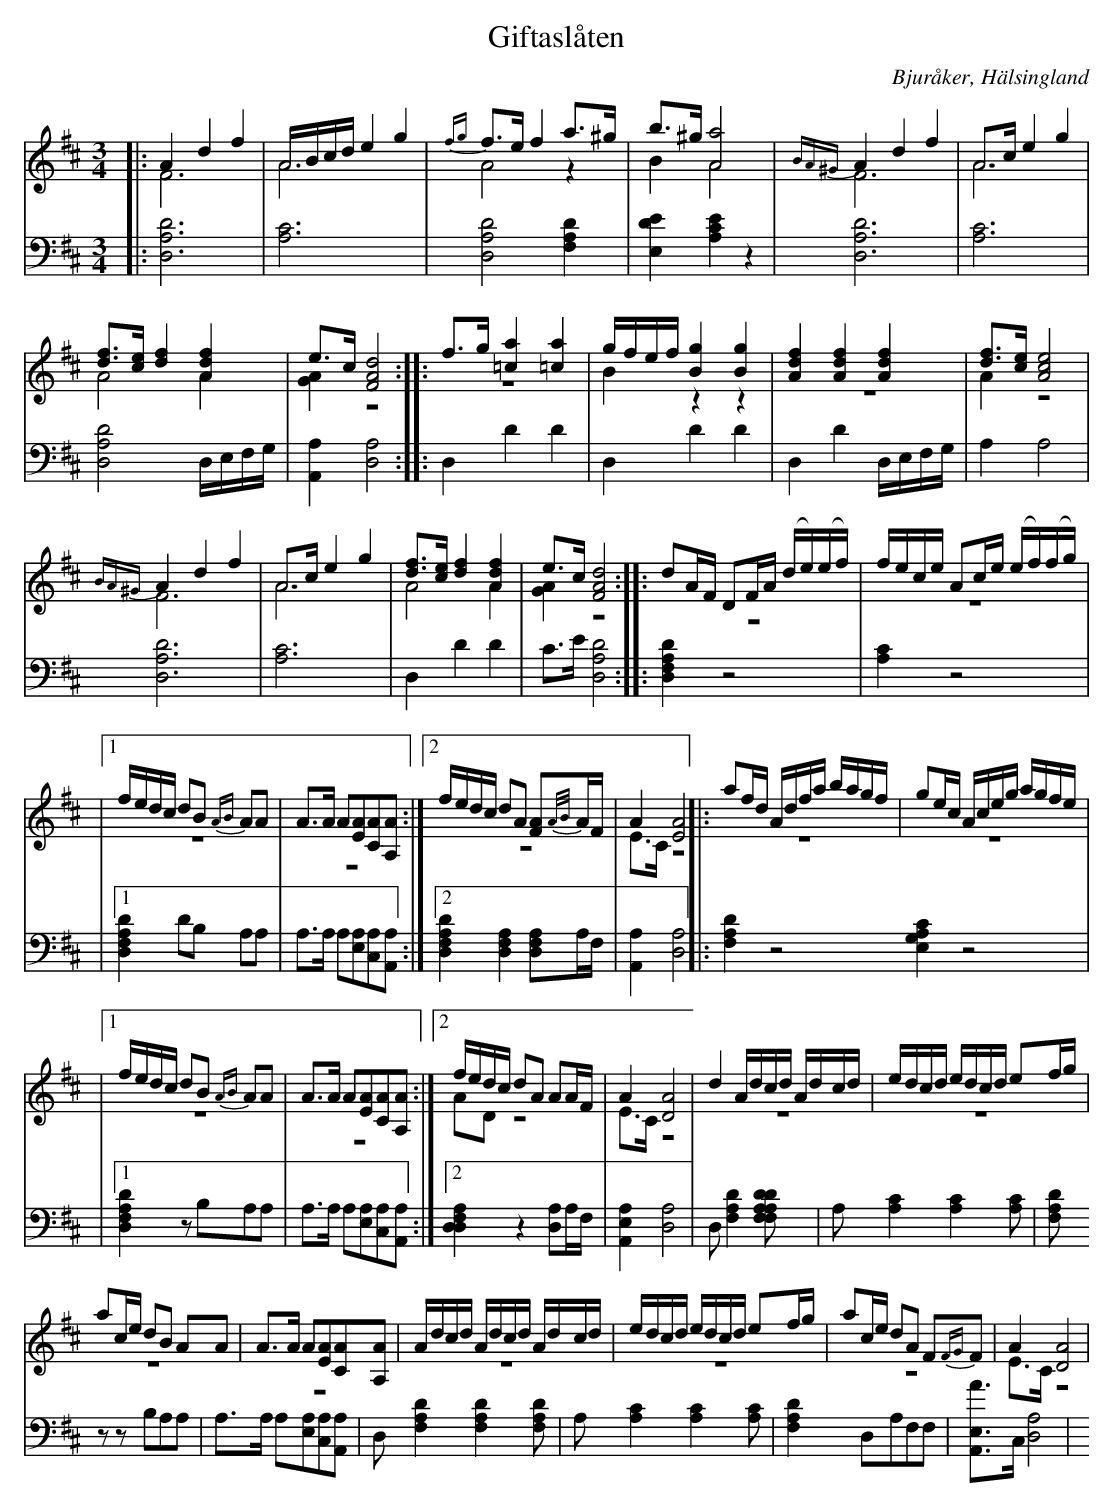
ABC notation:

X:1
T: Giftaslåten
O: Bjuråker, Hälsingland
M: 3/4
L: 1/8
K: D
V:1
V:2 merge
V:3
V:1
|: A2 d2 f2|A/B/c/d/ e2 g2|{fg}f>e f2 a>^g |b>^g [A4a4]|{BA^G}A2 d2 f2|A>c e2 g2|
[df]>[ce] [d2f2] [A2d2f2]| e>c [F4A4d4]:||:f>g [=c2a2] [=c2a2]|g/f/e/f/ [B2g2] [B2g2]|[A2d2f2] [A2d2f2] [A2d2f2] |[df]>[ce] [A4c4e4]|
{BA^G}A2 d2 f2|A>c e2 g2|[df]>[ce] [d2f2] [A2d2f2]| e>c [F4A4d4]:||:dA/F/ DF/A/ (d/e/)(e/f/)|f/e/c/e/ Ac/e/ (e/f/)(f/g/)|
|1 f/e/d/c/ dB {AB}AA|A>A A[EA][CA][A,A]:|2 f/e/d/c/ dA [FA]{A/B/}A/F/|A2 [E4A4]||:af/d/ A/d/f/a/ b/a/g/f/|ge/c/ A/c/e/g/ a/g/f/e/|
|1 f/e/d/c/ dB {AB}AA|A>A A[EA][CA][A,A]:|2 f/e/d/c/ dA AA/F/| A2 [D4A4]|d2 A/d/c/d/ A/d/c/d/|e/d/c/d/ e/d/c/d/ ef/g/|
ac/e/ dB AA|A>A A[EA][CA][A,A]|A/d/c/d/ A/d/c/d/ A/d/c/d/|e/d/c/d/ e/d/c/d/ ef/g/| ac/e/ dA F{FG}F|A2 [D4A4]|
V:2
|: F6| A6|A4 z2|B2 A4|F6| A6|
A4 A2|[G2A2] z4:||:z6|B2 z2 z2|z6|A2 z4|
F6|A6|A4 A2|[G2A2] z4:||:z6|z6|
|1 z6|z6:|2 z6|E>C z4||:z6|z6|
|1 z6|z6:|2 AD z4|E>C z4|z6|z6|
z6|z6|z6|z6|z6|E>C z4|
V:3 clef=bass
|: [D,6A,6D6]| [A,6C6]|[D,4A,4D4] [F,2A,2D2]|[E,2D2E2] [A,2C2E2] z2|[D,6A,6D6]| [A,6C6]|
[D,4A,4D4] D,/E,/F,/G,/|[A,,2A,2] [D,4A,4] :||:D,2 D2 D2|D,2 D2 D2|D,2 D2 D,/E,/F,/G,/|A,2 A,4|
[D,6A,6D6]|[A,6C6]| D,2 D2 D2|C>E [D,4A,4D4] :||:[D,2F,2A,2D2] z4|[A,2C2] z4|
|1 [D,2F,2A,2D2] DB, A,A,|A,>A, A,[E,A,][C,A,][A,,A,]:|2 [D,2F,2A,2D2] [D,2F,2A,2] [D,F,A,]A,/F,/ |[A,,2A,2][D,4A,4]||:[F,2A,2D2] z4 [E,2G,2A,2C2] z4|
|1 [D,2F,2A,2D2] zB,A,A,|A,>A, A,[E,A,][C,A,][A,,A,]:|2 [D,2F,2A,2D,2] z2 [D,A,]A,/F,/| [A,,2E,2A,2] [D,4A,4]|D, [F,2A,2D2] [F,2A,2D2 [F,A,D]|A, [A,2C2] [A,2C2] [A,C] |
[F,A,D] zz B,A,A,|A,>A, A,[E,A,][C,A,][A,,A,]|D, [F,2A,2D2] [F,2A,2D2] [F,A,D]|A, [A,2C2] [A,2C2] [A,C] |[F,2A,2D2] D,A,F,F,|[A,,E,A]>C, [D,4A,4]|
